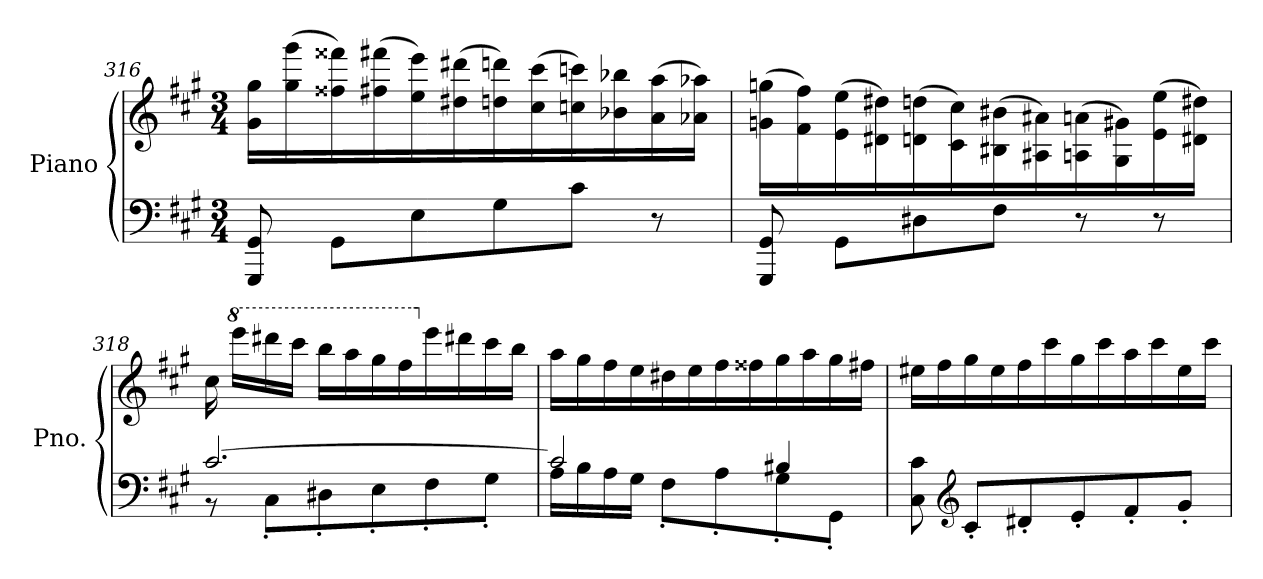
**kern	**kern
*part1	*part1
*staff2	*staff1
*I"Piano	*
*I'Pno.	*
*clefF4	*clefG2
*k[f#c#g#]	*k[f#c#g#]
*M3/4	*M3/4
=316	=316
8GGG#/ 8GG#/	16g#\ 16gg#\LL
.	(>16gg#\ 16ggg#\
8GG#\L	16ff##X\ 16fff##X\)
.	(>16ff#X\ 16fff#X\
8E\	16ee\ 16eee\)
.	(>16dd#X\ 16ddd#X\
8G#\	16ddn\ 16dddn\)
.	(>16cc#\ 16ccc#\
8c#\J	16ccn\ 16cccn\)
.	16b-X\ 16bb-X\
8r	(>16a\ 16aa\
.	16a-X\ 16aa-X\JJ)
!!LO:LB:g=z
=317	=317
8GGG#/ 8GG#/	(>16gn\ 16ggn\LL
.	16f#\ 16ff#\)
8GG#\L	(>16e\ 16ee\
.	16d#X\ 16dd#X\)
8D#X\	(>16dn\ 16ddn\
.	16c#\ 16cc#\)
8F#\J	(>16B#X\ 16b#X\
.	16A#X\ 16a#X\)
*	*MM60
8r	(>16An\ 16an\
.	16G#\ 16g#X\)
*	*MM15
8r	(>16e\ 16ee\
*	*MM30
.	16d#X\ 16dd#X\JJ)
=318	=318
*	*MM60
*^	*
[2.c#/	8r	16cc#\
*	*	*8va
*	*	*MM120
.	.	16eeee\LL
.	8C#'\L	16dddd#X\
.	.	16cccc#\JJ
.	8D#X'\	16bbb\LL
.	.	16aaa\
.	8E'\	16ggg#\
.	.	16fff#\
*	*	*X8va
.	8F#'\	16eee\
.	.	16ddd#X\
.	8G#'\J	16ccc#\
.	.	16bb\JJ
=319	=319	=319
2c#/]	16A\LL	16aa\LL
.	16B\	16gg#\
.	16A\	16ff#\
.	16G#\JJ	16ee\
.	8F#'\L	16dd#X\
.	.	16ee\
.	8A'\	16ff#\
.	.	16ff##X\
4B#X/	8G#'\	16gg#\
.	.	16aa\
.	8GG#'\J	16gg#\
.	.	16ff#X\JJ
*v	*v	*
=320	=320
8C#\ 8c#\	16ee#X\LL
.	16ff#\
*clefG2	*
8c#'/L	16gg#\
.	16ee#\
8d#X'/	16ff#\
.	16ccc#\
8e'/	16gg#\
.	16ccc#\
8f#'/	16aa\
.	16ccc#\
8g#'/J	16ee#\
.	16ccc#\JJ
=	=
*-	*-
